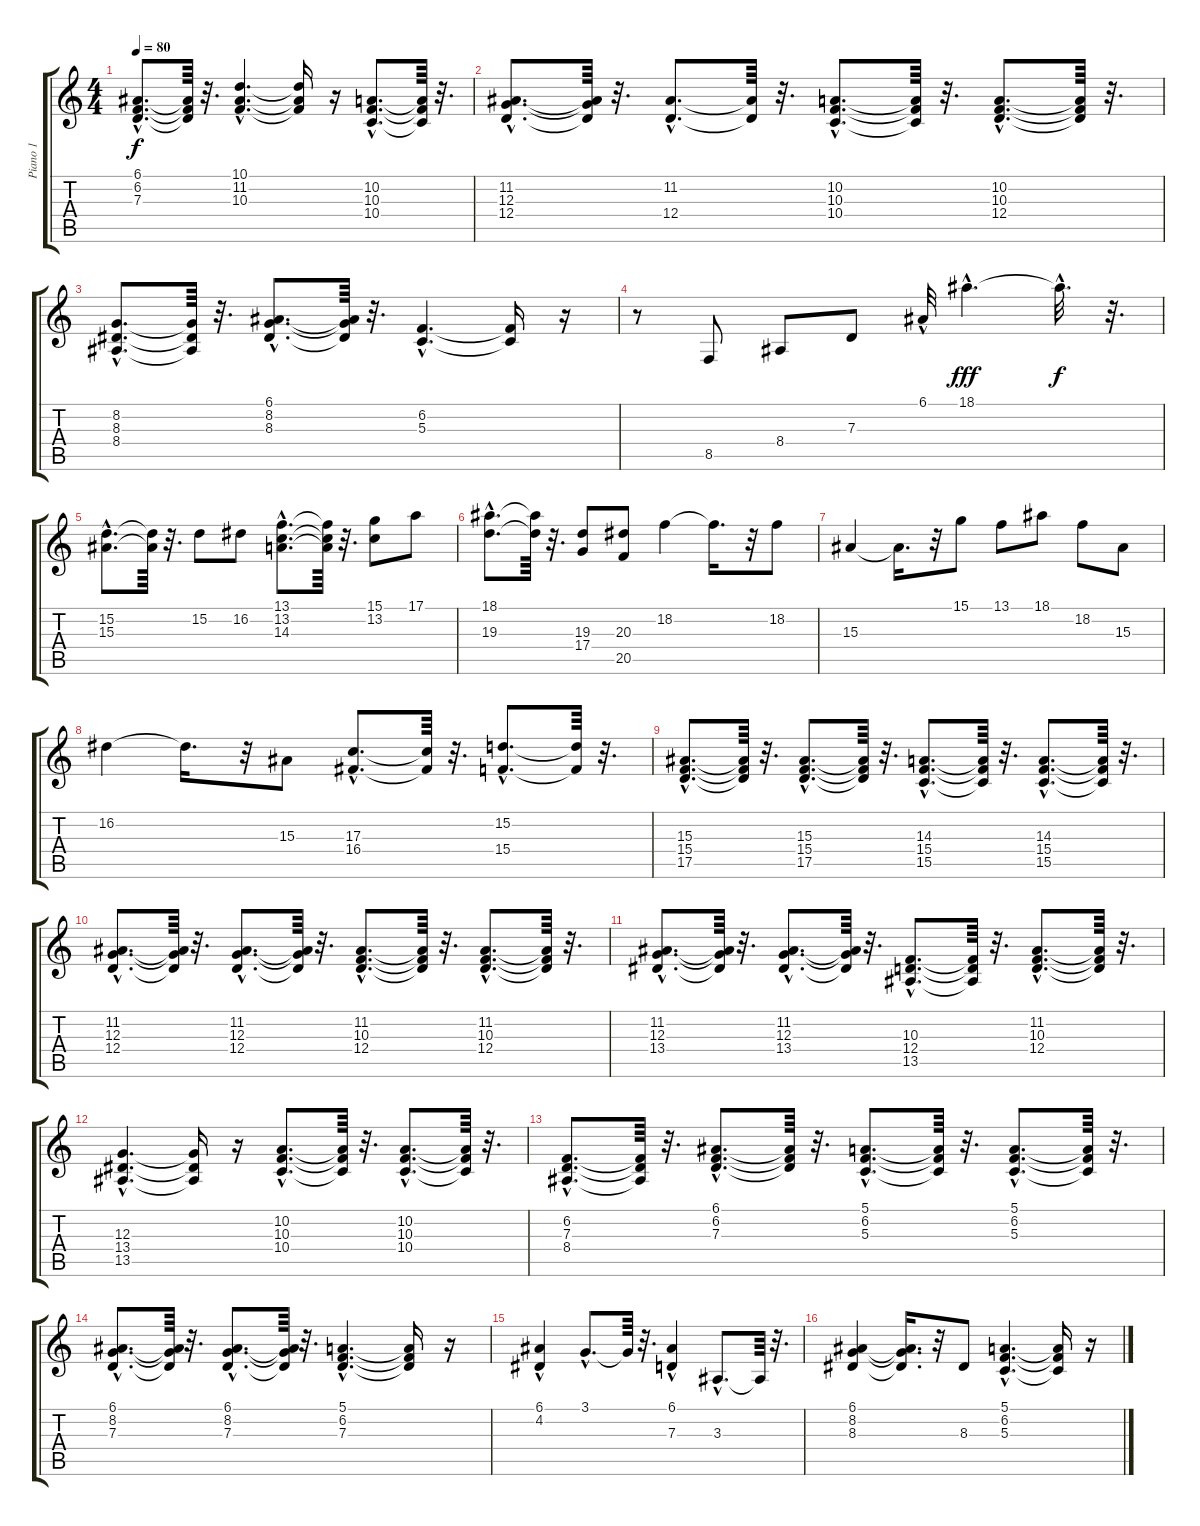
\track ("Piano 1" "Piano 1") {instrument acousticgrandpiano}
\staff {score tabs}
\tuning (E4 B3 G3 D3 A2 E2) {hide}
\ts (4 4)
\tempo 80
\clef g2
\ks c
(6.1{hac} 6.2{hac} 7.3{hac}).8{d dy f} (6.1{t} 6.2{t} 7.3{t}).64 r.32{d} (10.1{hac} 11.2{hac} 10.3{hac}).4{d} (10.1{t} 11.2{t} 10.3{t}).16 r.16 (10.2{hac} 10.3{hac} 10.4{hac}).8{d} (10.2{t} 10.3{t} 10.4{t}).64 r.32{d} |
(11.2{hac} 12.3{hac} 12.4{hac}).8{d} (11.2{t} 12.3{t} 12.4{t}).64 r.32{d} (11.2{hac} 12.4{hac}).8{d} (11.2{t} 12.4{t}).64 r.32{d} (10.2{hac} 10.3{hac} 10.4{hac}).8{d} (10.2{t} 10.3{t} 10.4{t}).64 r.32{d} (10.2{hac} 10.3{hac} 12.4{hac}).8{d} (10.2{t} 10.3{t} 12.4{t}).64 r.32{d} |
(8.2{hac} 8.3{hac} 8.4{hac}).8{d} (8.2{t} 8.3{t} 8.4{t}).64 r.32{d} (6.1{hac} 8.2{hac} 8.3{hac}).8{d} (6.1{t} 8.2{t} 8.3{t}).64 r.32{d} (6.2{hac} 5.3{hac}).4{d} (6.2{t} 5.3{t}).16 r.16 |
r.8 8.5.8 8.4.8 7.3.8 6.1{hac}.32 18.1{hac}.4{d dy fff} 18.1{hac t}.32{d dy f} r.32{d} |
(15.2{hac} 15.3{hac}).8{d} (15.2{t} 15.3{t}).64 r.32{d} 15.2.8 16.2.8 (13.1{hac} 13.2{hac} 14.3{hac}).8{d} (13.1{t} 13.2{t} 14.3{t}).64 r.32{d} (15.1 13.2).8 17.1.8 |
(18.1{hac} 19.3{hac}).8{d} (18.1{t} 19.3{t}).64 r.32{d} (19.3 17.4).8 (20.3 20.5).8 18.2.4 18.2{t}.16{d} r.32 18.2.8 |
15.3.4 15.3{t}.16{d} r.32 15.1.8 13.1.8 18.1.8 18.2.8 15.3.8 |
16.2.4 16.2{t}.16{d} r.32 15.3.8 (17.3{hac} 16.4{hac}).8{d} (17.3{t} 16.4{t}).64 r.32{d} (15.2{hac} 15.4{hac}).8{d} (15.2{t} 15.4{t}).64 r.32{d} |
(15.3{hac} 15.4{hac} 17.5{hac}).8{d} (15.3{t} 15.4{t} 17.5{t}).64 r.32{d} (15.3{hac} 15.4{hac} 17.5{hac}).8{d} (15.3{t} 15.4{t} 17.5{t}).64 r.32{d} (14.3{hac} 15.4{hac} 15.5{hac}).8{d} (14.3{t} 15.4{t} 15.5{t}).64 r.32{d} (14.3{hac} 15.4{hac} 15.5{hac}).8{d} (14.3{t} 15.4{t} 15.5{t}).64 r.32{d} |
(11.2{hac} 12.3{hac} 12.4{hac}).8{d} (11.2{t} 12.3{t} 12.4{t}).64 r.32{d} (11.2{hac} 12.3{hac} 12.4{hac}).8{d} (11.2{t} 12.3{t} 12.4{t}).64 r.32{d} (11.2{hac} 10.3{hac} 12.4{hac}).8{d} (11.2{t} 10.3{t} 12.4{t}).64 r.32{d} (11.2{hac} 10.3{hac} 12.4{hac}).8{d} (11.2{t} 10.3{t} 12.4{t}).64 r.32{d} |
(11.2{hac} 12.3{hac} 13.4{hac}).8{d} (11.2{t} 12.3{t} 13.4{t}).64 r.32{d} (11.2{hac} 12.3{hac} 13.4{hac}).8{d} (11.2{t} 12.3{t} 13.4{t}).64 r.32{d} (10.3{hac} 12.4{hac} 13.5{hac}).8{d} (10.3{t} 12.4{t} 13.5{t}).64 r.32{d} (11.2{hac} 10.3{hac} 12.4{hac}).8{d} (11.2{t} 10.3{t} 12.4{t}).64 r.32{d} |
(12.3{hac} 13.4{hac} 13.5{hac}).4{d} (12.3{t} 13.4{t} 13.5{t}).16 r.16 (10.2{hac} 10.3{hac} 10.4{hac}).8{d} (10.2{t} 10.3{t} 10.4{t}).64 r.32{d} (10.2{hac} 10.3{hac} 10.4{hac}).8{d} (10.2{t} 10.3{t} 10.4{t}).64 r.32{d} |
(6.2{hac} 7.3{hac} 8.4{hac}).8{d} (6.2{t} 7.3{t} 8.4{t}).64 r.32{d} (6.1{hac} 6.2{hac} 7.3{hac}).8{d} (6.1{t} 6.2{t} 7.3{t}).64 r.32{d} (5.1{hac} 6.2{hac} 5.3{hac}).8{d} (5.1{t} 6.2{t} 5.3{t}).64 r.32{d} (5.1{hac} 6.2{hac} 5.3{hac}).8{d} (5.1{t} 6.2{t} 5.3{t}).64 r.32{d} |
(6.1{hac} 8.2{hac} 7.3{hac}).8{d} (6.1{t} 8.2{t} 7.3{t}).64 r.32{d} (6.1{hac} 8.2{hac} 7.3{hac}).8{d} (6.1{t} 8.2{t} 7.3{t}).64 r.32{d} (5.1{hac} 6.2{hac} 7.3{hac}).4{d} (5.1{t} 6.2{t} 7.3{t}).16 r.16 |
(6.1{hac} 4.2{hac}).4 3.1{hac}.8{d} 3.1{t}.64 r.32{d} (6.1{hac} 7.3{hac}).4 3.3{hac}.8{d} 3.3{t}.64 r.32{d} |
(6.1 8.2 8.3).4 (6.1{t} 8.2{t} 8.3{t}).16{d} r.32 8.3.8 (5.1{hac} 6.2{hac} 5.3{hac}).4{d} (5.1{t} 6.2{t} 5.3{t}).16 r.16
